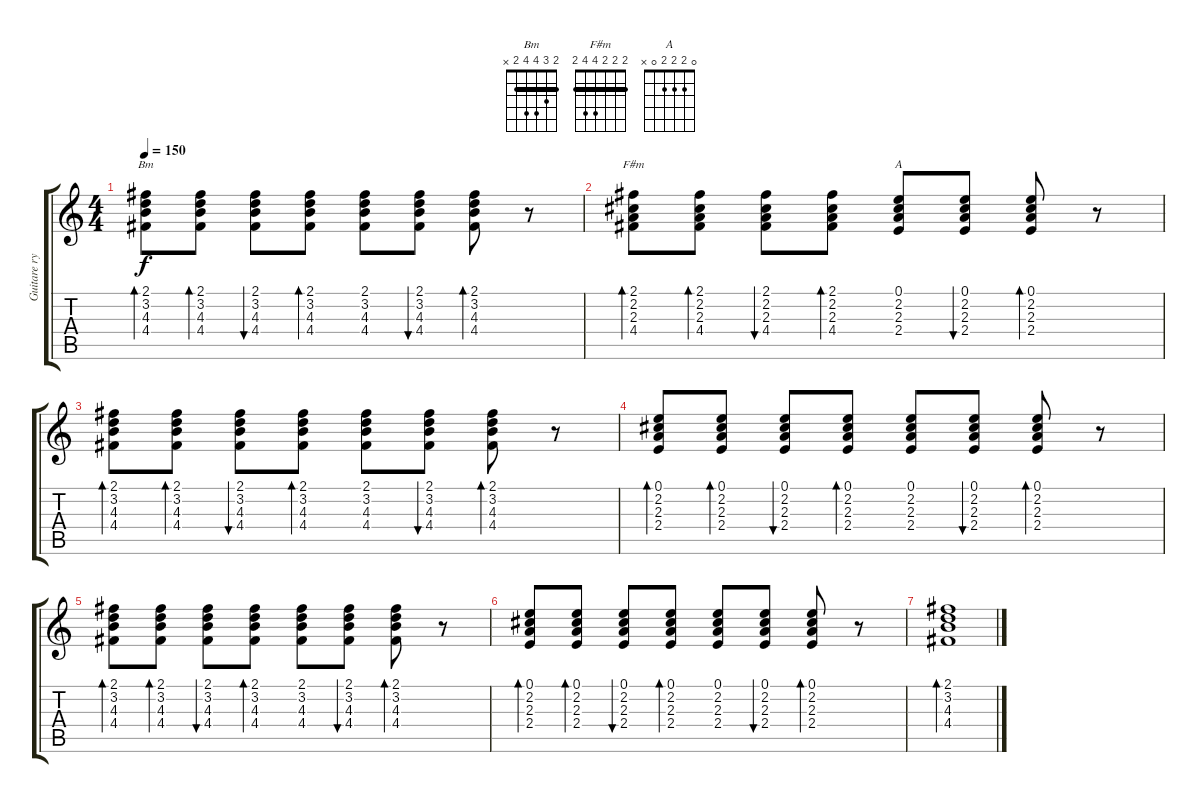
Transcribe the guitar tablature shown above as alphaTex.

\track ("Guitare rythmique (G. Brassens)" "Guitare ry") {instrument acousticguitarnylon}
\staff {score tabs}
\tuning (E4 B3 G3 D3 A2 E2) {hide}
\chord ("Bm" 2 3 4 4 2 x) {barre 2}
\chord ("F#m" 2 2 2 4 4 2) {barre 2}
\chord ("A" 0 2 2 2 0 x)
\ts (4 4)
\tempo 150
\clef g2
\ks c
(2.1 3.2 4.3 4.4).8{bd 120 ch "Bm" dy f} (2.1 3.2 4.3 4.4).8{bd 120} (2.1 3.2 4.3 4.4).8{bu 120} (2.1 3.2 4.3 4.4).8{bd 120} (2.1 3.2 4.3 4.4).8 (2.1 3.2 4.3 4.4).8{bu 120} (2.1 3.2 4.3 4.4).8{bd 120} r.8 |
(2.1 2.2 2.3 4.4).8{bd 120 ch "F#m"} (2.1 2.2 2.3 4.4).8{bd 120} (2.1 2.2 2.3 4.4).8{bu 120} (2.1 2.2 2.3 4.4).8{bd 120} (0.1 2.2 2.3 2.4).8{ch "A"} (0.1 2.2 2.3 2.4).8{bu 120} (0.1 2.2 2.3 2.4).8{bd 120} r.8 |
(2.1 3.2 4.3 4.4).8{bd 120} (2.1 3.2 4.3 4.4).8{bd 120} (2.1 3.2 4.3 4.4).8{bu 120} (2.1 3.2 4.3 4.4).8{bd 120} (2.1 3.2 4.3 4.4).8 (2.1 3.2 4.3 4.4).8{bu 120} (2.1 3.2 4.3 4.4).8{bd 120} r.8 |
(0.1 2.2 2.3 2.4).8{bd 120} (0.1 2.2 2.3 2.4).8{bd 120} (0.1 2.2 2.3 2.4).8{bu 120} (0.1 2.2 2.3 2.4).8{bd 120} (0.1 2.2 2.3 2.4).8 (0.1 2.2 2.3 2.4).8{bu 120} (0.1 2.2 2.3 2.4).8{bd 120} r.8 |
(2.1 3.2 4.3 4.4).8{bd 120} (2.1 3.2 4.3 4.4).8{bd 120} (2.1 3.2 4.3 4.4).8{bu 120} (2.1 3.2 4.3 4.4).8{bd 120} (2.1 3.2 4.3 4.4).8 (2.1 3.2 4.3 4.4).8{bu 120} (2.1 3.2 4.3 4.4).8{bd 120} r.8 |
(0.1 2.2 2.3 2.4).8{bd 120} (0.1 2.2 2.3 2.4).8{bd 120} (0.1 2.2 2.3 2.4).8{bu 120} (0.1 2.2 2.3 2.4).8{bd 120} (0.1 2.2 2.3 2.4).8 (0.1 2.2 2.3 2.4).8{bu 120} (0.1 2.2 2.3 2.4).8{bd 120} r.8 |
(2.1 3.2 4.3 4.4).1{bd 120}
